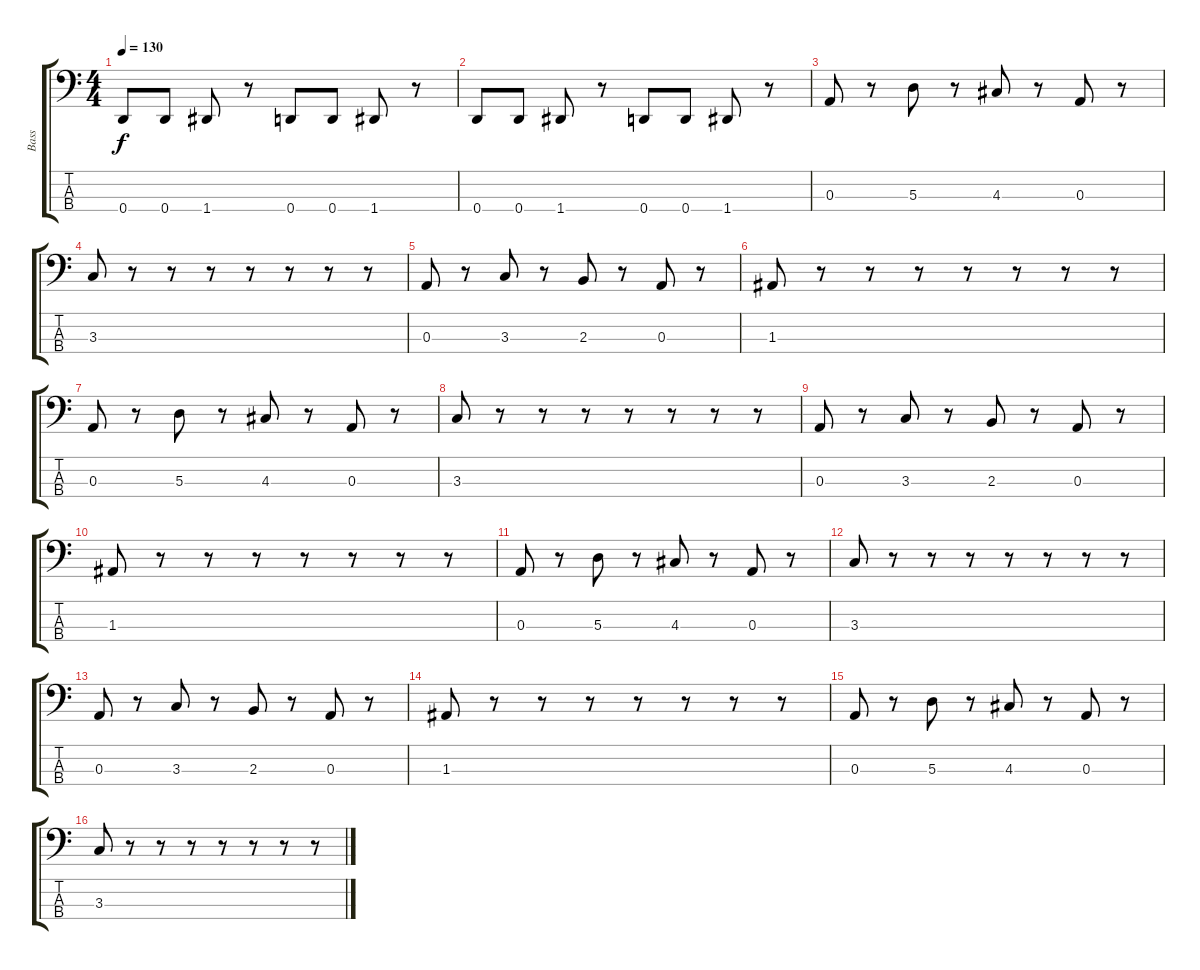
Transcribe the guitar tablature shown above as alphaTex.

\track ("Bass" "Bass") {instrument electricbassfinger}
\staff {score tabs}
\tuning (G2 D2 A1 D1) {hide}
\ts (4 4)
\tempo 130
\clef f4
\ks c
0.4.8{dy f} 0.4.8 1.4.8 r.8 0.4.8 0.4.8 1.4.8 r.8 |
0.4.8 0.4.8 1.4.8 r.8 0.4.8 0.4.8 1.4.8 r.8 |
0.3.8 r.8 5.3.8 r.8 4.3.8 r.8 0.3.8 r.8 |
3.3.8 r.8 r.8 r.8 r.8 r.8 r.8 r.8 |
0.3.8 r.8 3.3.8 r.8 2.3.8 r.8 0.3.8 r.8 |
1.3.8 r.8 r.8 r.8 r.8 r.8 r.8 r.8 |
0.3.8 r.8 5.3.8 r.8 4.3.8 r.8 0.3.8 r.8 |
3.3.8 r.8 r.8 r.8 r.8 r.8 r.8 r.8 |
0.3.8 r.8 3.3.8 r.8 2.3.8 r.8 0.3.8 r.8 |
1.3.8 r.8 r.8 r.8 r.8 r.8 r.8 r.8 |
0.3.8 r.8 5.3.8 r.8 4.3.8 r.8 0.3.8 r.8 |
3.3.8 r.8 r.8 r.8 r.8 r.8 r.8 r.8 |
0.3.8 r.8 3.3.8 r.8 2.3.8 r.8 0.3.8 r.8 |
1.3.8 r.8 r.8 r.8 r.8 r.8 r.8 r.8 |
0.3.8 r.8 5.3.8 r.8 4.3.8 r.8 0.3.8 r.8 |
3.3.8 r.8 r.8 r.8 r.8 r.8 r.8 r.8
